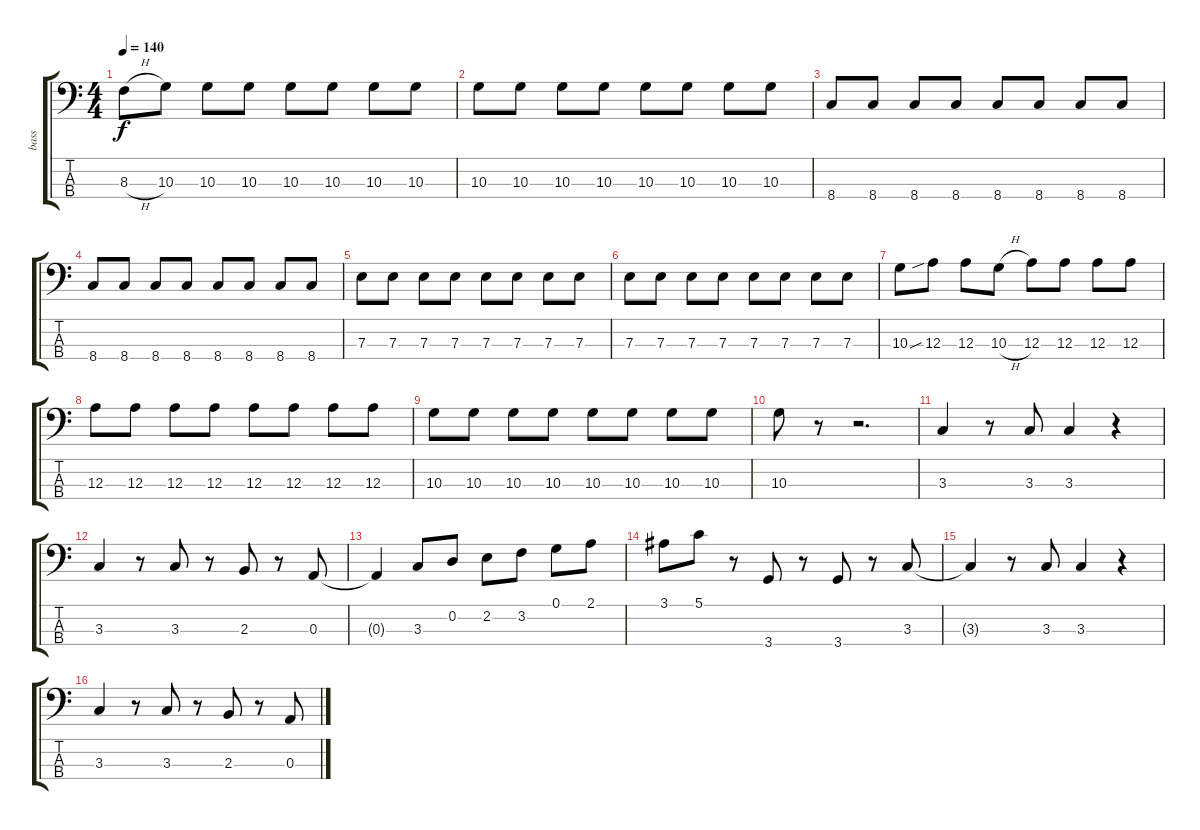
\track ("bass" "bass") {instrument electricbassfinger}
\staff {score tabs}
\tuning (G2 D2 A1 E1) {hide}
\ts (4 4)
\tempo 140
\clef f4
\ks c
8.3{h}.8{dy f} 10.3.8 10.3.8 10.3.8 10.3.8 10.3.8 10.3.8 10.3.8 |
10.3.8 10.3.8 10.3.8 10.3.8 10.3.8 10.3.8 10.3.8 10.3.8 |
8.4.8 8.4.8 8.4.8 8.4.8 8.4.8 8.4.8 8.4.8 8.4.8 |
8.4.8 8.4.8 8.4.8 8.4.8 8.4.8 8.4.8 8.4.8 8.4.8 |
7.3.8 7.3.8 7.3.8 7.3.8 7.3.8 7.3.8 7.3.8 7.3.8 |
7.3.8 7.3.8 7.3.8 7.3.8 7.3.8 7.3.8 7.3.8 7.3.8 |
10.3.8 12.3{sib}.8 12.3.8 10.3{h}.8 12.3.8 12.3.8 12.3.8 12.3.8 |
12.3.8 12.3.8 12.3.8 12.3.8 12.3.8 12.3.8 12.3.8 12.3.8 |
10.3.8 10.3.8 10.3.8 10.3.8 10.3.8 10.3.8 10.3.8 10.3.8 |
10.3.8 r.8 r.2{d} |
3.3.4 r.8 3.3.8 3.3.4 r.4 |
3.3.4 r.8 3.3.8 r.8 2.3.8 r.8 0.3.8 |
0.3{t}.4 3.3.8 0.2.8 2.2.8 3.2.8 0.1.8 2.1.8 |
3.1.8 5.1.8 r.8 3.4.8 r.8 3.4.8 r.8 3.3.8 |
3.3{t}.4 r.8 3.3.8 3.3.4 r.4 |
3.3.4 r.8 3.3.8 r.8 2.3.8 r.8 0.3.8
